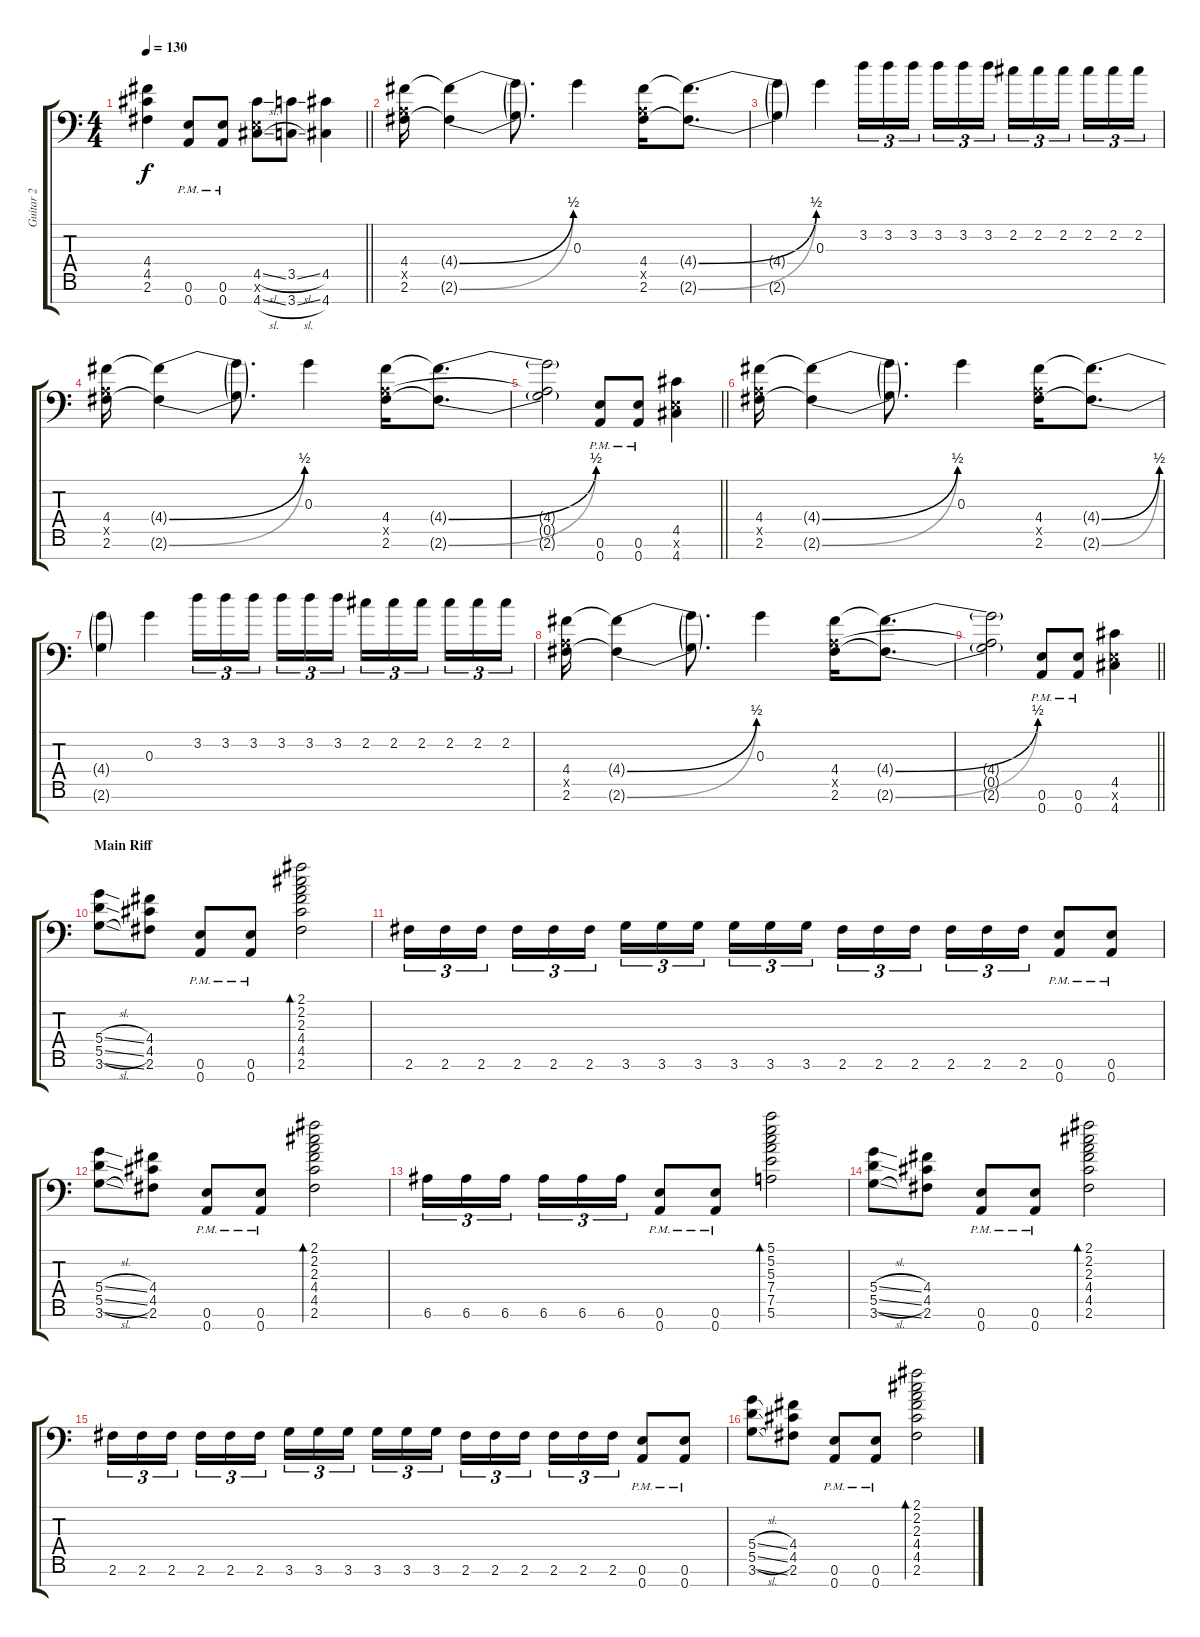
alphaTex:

\track ("Guitar 2" "Guitar 2") {instrument distortionguitar}
\staff {score tabs}
\tuning (E4 B3 G3 D3 A2 E2 A1) {hide}
\ts (4 4)
\tempo 130
\clef f4
\barLineRight lightlight
\ks c
(4.4{t} 4.5{t} 2.6{t}).4{dy f} (0.6{pm} 0.7{pm}).8 (0.6{pm} 0.7{pm}).8 (4.5{sl} 0.6{x} 4.7{sl}).8 (3.5{sl} 3.7{sl}).8 (4.5 4.7).4 |
(4.4 0.5{x} 2.6).16 (4.4{be (bend 0 0 60 2) t} 2.6{be (bend 0 0 60 2) t}).4 (4.4{t} 2.6{t}).8{d} 0.3.4 (4.4 0.5{x} 2.6).16 (4.4{be (bend 0 0 60 2) t} 2.6{be (bend 0 0 60 2) t}).8{d} |
(4.4{t} 2.6{t}).4 0.3.4 3.2.16{tu (3 2)} 3.2.16{tu (3 2)} 3.2.16{tu (3 2) beam splitsecondary} 3.2.16{tu (3 2)} 3.2.16{tu (3 2)} 3.2.16{tu (3 2)} 2.2.16{tu (3 2)} 2.2.16{tu (3 2)} 2.2.16{tu (3 2) beam splitsecondary} 2.2.16{tu (3 2)} 2.2.16{tu (3 2)} 2.2.16{tu (3 2)} |
(4.4 0.5{x} 2.6).16 (4.4{be (bend 0 0 60 2) t} 2.6{be (bend 0 0 60 2) t}).4 (4.4{t} 2.6{t}).8{d} 0.3.4 (4.4 0.5{x} 2.6).16 (4.4{be (bend 0 0 60 2) t} 2.6{be (bend 0 0 60 2) t}).8{d} |
\barLineRight lightlight
(4.4{t} 0.5{t} 2.6{t}).2 (0.6{pm} 0.7{pm}).8 (0.6{pm} 0.7{pm}).8 (4.5 0.6{x} 4.7).4 |
(4.4 0.5{x} 2.6).16 (4.4{be (bend 0 0 60 2) t} 2.6{be (bend 0 0 60 2) t}).4 (4.4{t} 2.6{t}).8{d} 0.3.4 (4.4 0.5{x} 2.6).16 (4.4{be (bend 0 0 60 2) t} 2.6{be (bend 0 0 60 2) t}).8{d} |
(4.4{t} 2.6{t}).4 0.3.4 3.2.16{tu (3 2)} 3.2.16{tu (3 2)} 3.2.16{tu (3 2) beam splitsecondary} 3.2.16{tu (3 2)} 3.2.16{tu (3 2)} 3.2.16{tu (3 2)} 2.2.16{tu (3 2)} 2.2.16{tu (3 2)} 2.2.16{tu (3 2) beam splitsecondary} 2.2.16{tu (3 2)} 2.2.16{tu (3 2)} 2.2.16{tu (3 2)} |
(4.4 0.5{x} 2.6).16 (4.4{be (bend 0 0 60 2) t} 2.6{be (bend 0 0 60 2) t}).4 (4.4{t} 2.6{t}).8{d} 0.3.4 (4.4 0.5{x} 2.6).16 (4.4{be (bend 0 0 60 2) t} 2.6{be (bend 0 0 60 2) t}).8{d} |
\barLineRight lightlight
(4.4{t} 0.5{t} 2.6{t}).2 (0.6{pm} 0.7{pm}).8 (0.6{pm} 0.7{pm}).8 (4.5 0.6{x} 4.7).4 |
\section ("" "Main Riff")
(5.4{sl} 5.5{sl} 3.6{sl}).8 (4.4 4.5 2.6).8 (0.6{pm} 0.7{pm}).8 (0.6{pm} 0.7{pm}).8 (2.1 2.2 2.3 4.4 4.5 2.6).2{bd 60} |
2.6.16{tu (3 2)} 2.6.16{tu (3 2)} 2.6.16{tu (3 2) beam splitsecondary} 2.6.16{tu (3 2)} 2.6.16{tu (3 2)} 2.6.16{tu (3 2)} 3.6.16{tu (3 2)} 3.6.16{tu (3 2)} 3.6.16{tu (3 2) beam splitsecondary} 3.6.16{tu (3 2)} 3.6.16{tu (3 2)} 3.6.16{tu (3 2)} 2.6.16{tu (3 2)} 2.6.16{tu (3 2)} 2.6.16{tu (3 2) beam splitsecondary} 2.6.16{tu (3 2)} 2.6.16{tu (3 2)} 2.6.16{tu (3 2)} (0.6{pm} 0.7{pm}).8 (0.6{pm} 0.7{pm}).8 |
(5.4{sl} 5.5{sl} 3.6{sl}).8 (4.4 4.5 2.6).8 (0.6{pm} 0.7{pm}).8 (0.6{pm} 0.7{pm}).8 (2.1 2.2 2.3 4.4 4.5 2.6).2{bd 60} |
6.6.16{tu (3 2)} 6.6.16{tu (3 2)} 6.6.16{tu (3 2) beam splitsecondary} 6.6.16{tu (3 2)} 6.6.16{tu (3 2)} 6.6.16{tu (3 2)} (0.6{pm} 0.7{pm}).8 (0.6{pm} 0.7{pm}).8 (5.1 5.2 5.3 7.4 7.5 5.6).2{bd 60} |
(5.4{sl} 5.5{sl} 3.6{sl}).8 (4.4 4.5 2.6).8 (0.6{pm} 0.7{pm}).8 (0.6{pm} 0.7{pm}).8 (2.1 2.2 2.3 4.4 4.5 2.6).2{bd 60} |
2.6.16{tu (3 2)} 2.6.16{tu (3 2)} 2.6.16{tu (3 2) beam splitsecondary} 2.6.16{tu (3 2)} 2.6.16{tu (3 2)} 2.6.16{tu (3 2)} 3.6.16{tu (3 2)} 3.6.16{tu (3 2)} 3.6.16{tu (3 2) beam splitsecondary} 3.6.16{tu (3 2)} 3.6.16{tu (3 2)} 3.6.16{tu (3 2)} 2.6.16{tu (3 2)} 2.6.16{tu (3 2)} 2.6.16{tu (3 2) beam splitsecondary} 2.6.16{tu (3 2)} 2.6.16{tu (3 2)} 2.6.16{tu (3 2)} (0.6{pm} 0.7{pm}).8 (0.6{pm} 0.7{pm}).8 |
(5.4{sl} 5.5{sl} 3.6{sl}).8 (4.4 4.5 2.6).8 (0.6{pm} 0.7{pm}).8 (0.6{pm} 0.7{pm}).8 (2.1 2.2 2.3 4.4 4.5 2.6).2{bd 60}
